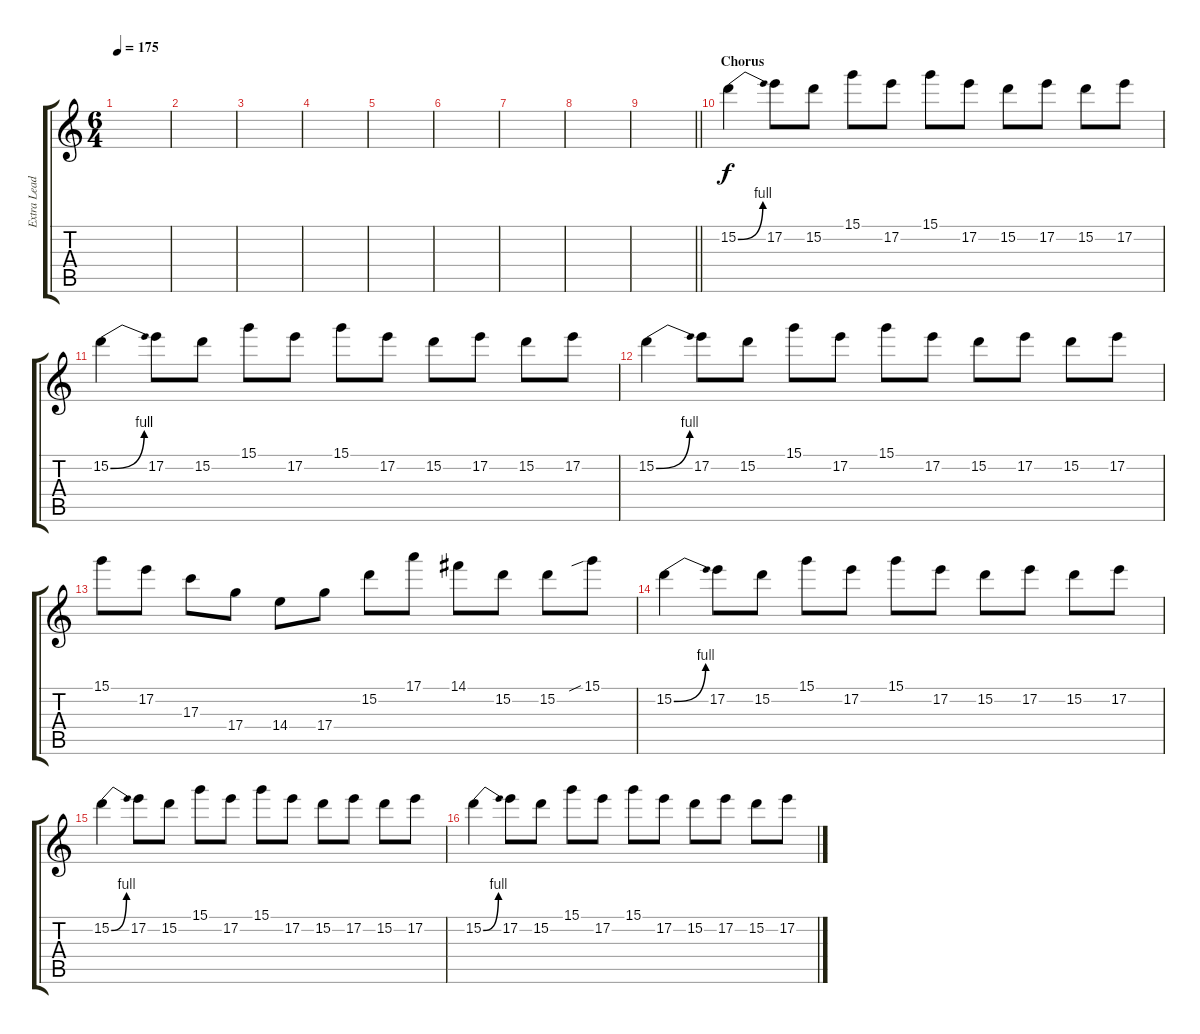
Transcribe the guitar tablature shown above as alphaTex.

\track ("Extra Lead Guitar" "Extra Lead") {instrument overdrivenguitar}
\staff {score tabs}
\tuning (E4 B3 G3 D3 A2 E2) {hide}
\ts (6 4)
\tempo 175
\clef g2
\ks c
|
|
|
|
|
|
|
|
\barLineRight lightlight
|
\section ("" "Chorus")
15.2{be (bend 0 0 60 4)}.4 17.2.8 15.2.8 15.1.8 17.2.8 15.1.8 17.2.8 15.2.8 17.2.8 15.2.8 17.2.8 |
15.2{be (bend 0 0 60 4)}.4 17.2.8 15.2.8 15.1.8 17.2.8 15.1.8 17.2.8 15.2.8 17.2.8 15.2.8 17.2.8 |
15.2{be (bend 0 0 60 4)}.4 17.2.8 15.2.8 15.1.8 17.2.8 15.1.8 17.2.8 15.2.8 17.2.8 15.2.8 17.2.8 |
15.1.8 17.2.8 17.3.8 17.4.8 14.4.8 17.4.8 15.2.8 17.1.8 14.1.8 15.2.8 15.2.8 15.1{sib}.8 |
15.2{be (bend 0 0 60 4)}.4 17.2.8 15.2.8 15.1.8 17.2.8 15.1.8 17.2.8 15.2.8 17.2.8 15.2.8 17.2.8 |
15.2{be (bend 0 0 60 4)}.4 17.2.8 15.2.8 15.1.8 17.2.8 15.1.8 17.2.8 15.2.8 17.2.8 15.2.8 17.2.8 |
15.2{be (bend 0 0 60 4)}.4 17.2.8 15.2.8 15.1.8 17.2.8 15.1.8 17.2.8 15.2.8 17.2.8 15.2.8 17.2.8
